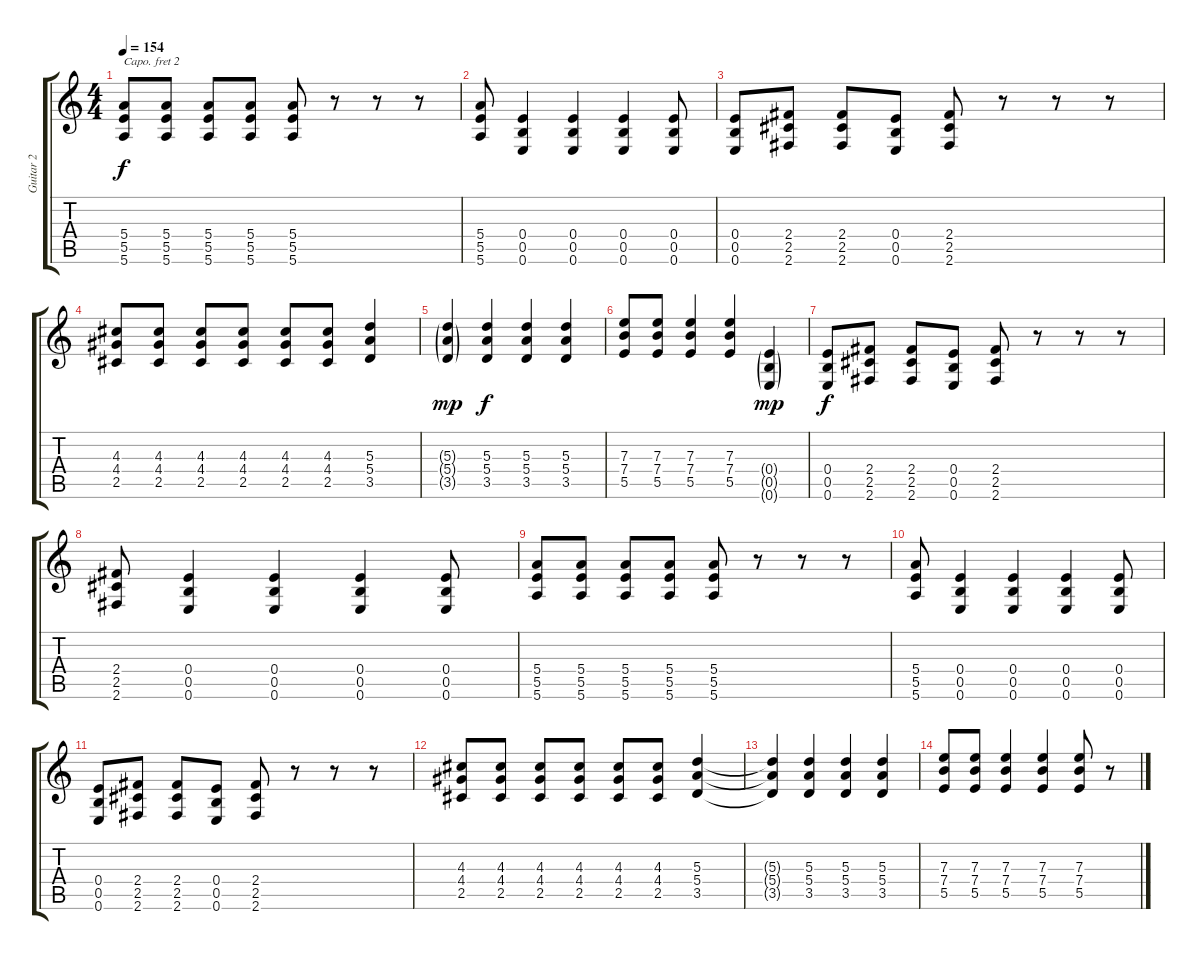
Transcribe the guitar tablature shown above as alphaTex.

\track ("Guitar 2" "Guitar 2") {instrument acousticguitarsteel}
\staff {score tabs}
\capo 2
\tuning (E4 B3 G3 D3 A2 D2) {hide}
\ts (4 4)
\tempo 154
\clef g2
\ks c
(5.4 5.5 5.6).8{dy f} (5.4 5.5 5.6).8 (5.4 5.5 5.6).8 (5.4 5.5 5.6).8 (5.4 5.5 5.6).8 r.8 r.8 r.8 |
(5.4 5.5 5.6).8 (0.4 0.5 0.6).4 (0.4 0.5 0.6).4 (0.4 0.5 0.6).4 (0.4 0.5 0.6).8 |
(0.4 0.5 0.6).8 (2.4 2.5 2.6).8 (2.4 2.5 2.6).8 (0.4 0.5 0.6).8 (2.4 2.5 2.6).8 r.8 r.8 r.8 |
(4.3 4.4 2.5).8 (4.3 4.4 2.5).8 (4.3 4.4 2.5).8 (4.3 4.4 2.5).8 (4.3 4.4 2.5).8 (4.3 4.4 2.5).8 (5.3 5.4 3.5).4 |
(5.3{g} 5.4{g} 3.5{g}).4{dy mp} (5.3 5.4 3.5).4{dy f} (5.3 5.4 3.5).4 (5.3 5.4 3.5).4 |
(7.3 7.4 5.5).8 (7.3 7.4 5.5).8 (7.3 7.4 5.5).4 (7.3 7.4 5.5).4 (0.4{g} 0.5{g} 0.6{g}).4{dy mp} |
(0.4 0.5 0.6).8{dy f} (2.4 2.5 2.6).8 (2.4 2.5 2.6).8 (0.4 0.5 0.6).8 (2.4 2.5 2.6).8 r.8 r.8 r.8 |
(2.4 2.5 2.6).8 (0.4 0.5 0.6).4 (0.4 0.5 0.6).4 (0.4 0.5 0.6).4 (0.4 0.5 0.6).8 |
(5.4 5.5 5.6).8 (5.4 5.5 5.6).8 (5.4 5.5 5.6).8 (5.4 5.5 5.6).8 (5.4 5.5 5.6).8 r.8 r.8 r.8 |
(5.4 5.5 5.6).8 (0.4 0.5 0.6).4 (0.4 0.5 0.6).4 (0.4 0.5 0.6).4 (0.4 0.5 0.6).8 |
(0.4 0.5 0.6).8 (2.4 2.5 2.6).8 (2.4 2.5 2.6).8 (0.4 0.5 0.6).8 (2.4 2.5 2.6).8 r.8 r.8 r.8 |
(4.3 4.4 2.5).8 (4.3 4.4 2.5).8 (4.3 4.4 2.5).8 (4.3 4.4 2.5).8 (4.3 4.4 2.5).8 (4.3 4.4 2.5).8 (5.3 5.4 3.5).4 |
(5.3{t} 5.4{t} 3.5{t}).4 (5.3 5.4 3.5).4 (5.3 5.4 3.5).4 (5.3 5.4 3.5).4 |
(7.3 7.4 5.5).8 (7.3 7.4 5.5).8 (7.3 7.4 5.5).4 (7.3 7.4 5.5).4 (7.3 7.4 5.5).8 r.8
